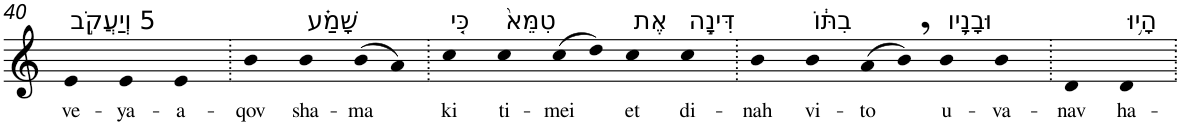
**kern	**text
*part1	*part1
*staff1	*staff1
*I"Piano	*
*I'Pno	*
!!LO:PB:g=z
*clefG2	*
*k[]	*
=40	=40
!LO:TX:a:t=5 וְיַעֲקֹ֣ב	!
!	!LO:LY:b
4e	ve-
!	!LO:LY:b
4e	-ya-
!	!LO:LY:b
4e	-a-
=41.	=41.
!	!LO:LY:b
4b	-qov
!LO:TX:a:t=שָׁמַ֗ע	!
!	!LO:LY:b
4b	sha-
!	!LO:LY:b
(>8b	-ma
8a)	.
=42.	=42.
!LO:TX:a:t=כִּ֤י	!
!	!LO:LY:b
4cc	ki
!LO:TX:a:t=טִמֵּא֙	!
!	!LO:LY:b
4cc	ti-
!	!LO:LY:b
(>8cc	-mei
8dd)	.
!LO:TX:a:t=אֶת	!
!	!LO:LY:b
4cc	et
!LO:TX:a:t=דִּינָ֣ה	!
!	!LO:LY:b
4cc	di-
=43.	=43.
!	!LO:LY:b
4b	-nah
!LO:TX:a:t=בִתּ֔וֹ	!
!	!LO:LY:b
4b	vi-
!	!LO:LY:b
(>8a	-to
8b,)	.
!LO:TX:a:t=וּבָנָ֛יו	!
!	!LO:LY:b
4b	u-
!	!LO:LY:b
4b	-va-
=44.	=44.
!	!LO:LY:b
4d	-nav
!LO:TX:a:t=הָי֥וּ	!
!	!LO:LY:b
4d	ha-
=.	=.
*-	*-
